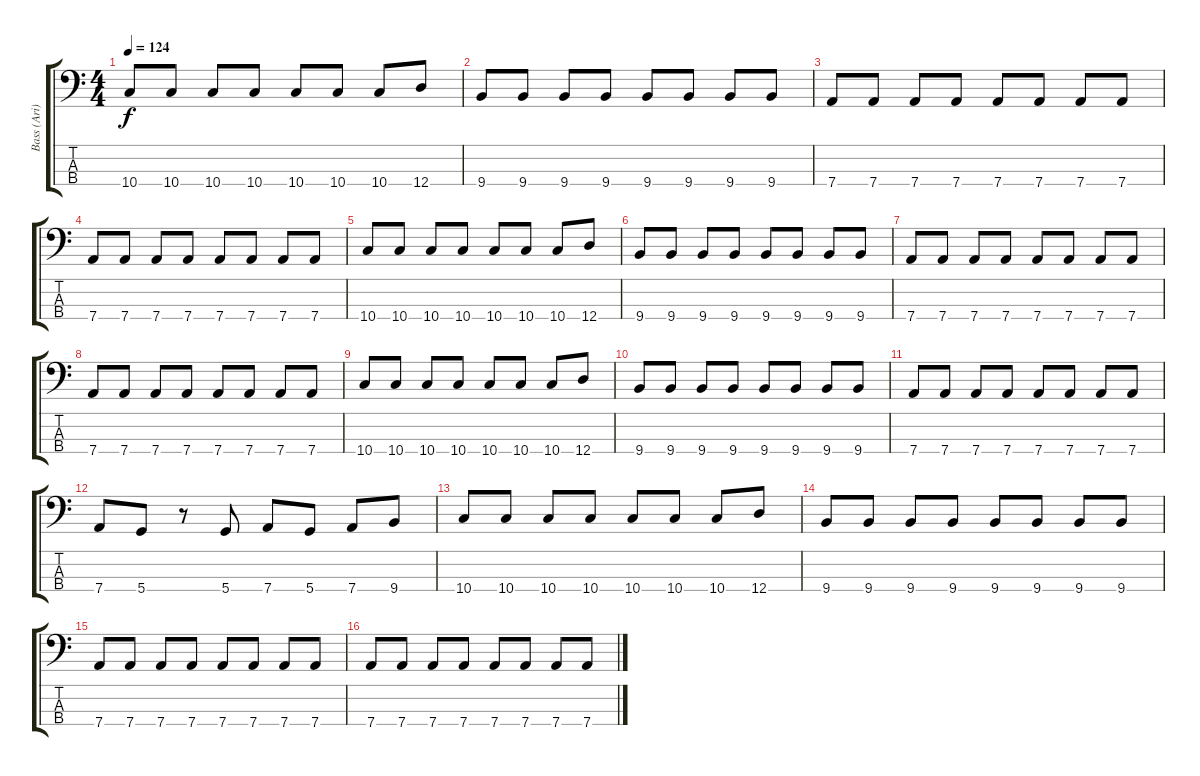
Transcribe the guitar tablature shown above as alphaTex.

\track ("Bass (Ari)" "Bass (Ari)") {instrument electricbassfinger}
\staff {score tabs}
\tuning (G2 D2 A1 D1) {hide}
\ts (4 4)
\tempo 124
\clef f4
\ks c
10.4.8{dy f} 10.4.8 10.4.8 10.4.8 10.4.8 10.4.8 10.4.8 12.4.8 |
9.4.8 9.4.8 9.4.8 9.4.8 9.4.8 9.4.8 9.4.8 9.4.8 |
7.4.8 7.4.8 7.4.8 7.4.8 7.4.8 7.4.8 7.4.8 7.4.8 |
7.4.8 7.4.8 7.4.8 7.4.8 7.4.8 7.4.8 7.4.8 7.4.8 |
10.4.8 10.4.8 10.4.8 10.4.8 10.4.8 10.4.8 10.4.8 12.4.8 |
9.4.8 9.4.8 9.4.8 9.4.8 9.4.8 9.4.8 9.4.8 9.4.8 |
7.4.8 7.4.8 7.4.8 7.4.8 7.4.8 7.4.8 7.4.8 7.4.8 |
7.4.8 7.4.8 7.4.8 7.4.8 7.4.8 7.4.8 7.4.8 7.4.8 |
10.4.8 10.4.8 10.4.8 10.4.8 10.4.8 10.4.8 10.4.8 12.4.8 |
9.4.8 9.4.8 9.4.8 9.4.8 9.4.8 9.4.8 9.4.8 9.4.8 |
7.4.8 7.4.8 7.4.8 7.4.8 7.4.8 7.4.8 7.4.8 7.4.8 |
7.4.8 5.4.8 r.8 5.4.8 7.4.8 5.4.8 7.4.8 9.4.8 |
10.4.8 10.4.8 10.4.8 10.4.8 10.4.8 10.4.8 10.4.8 12.4.8 |
9.4.8 9.4.8 9.4.8 9.4.8 9.4.8 9.4.8 9.4.8 9.4.8 |
7.4.8 7.4.8 7.4.8 7.4.8 7.4.8 7.4.8 7.4.8 7.4.8 |
7.4.8 7.4.8 7.4.8 7.4.8 7.4.8 7.4.8 7.4.8 7.4.8
